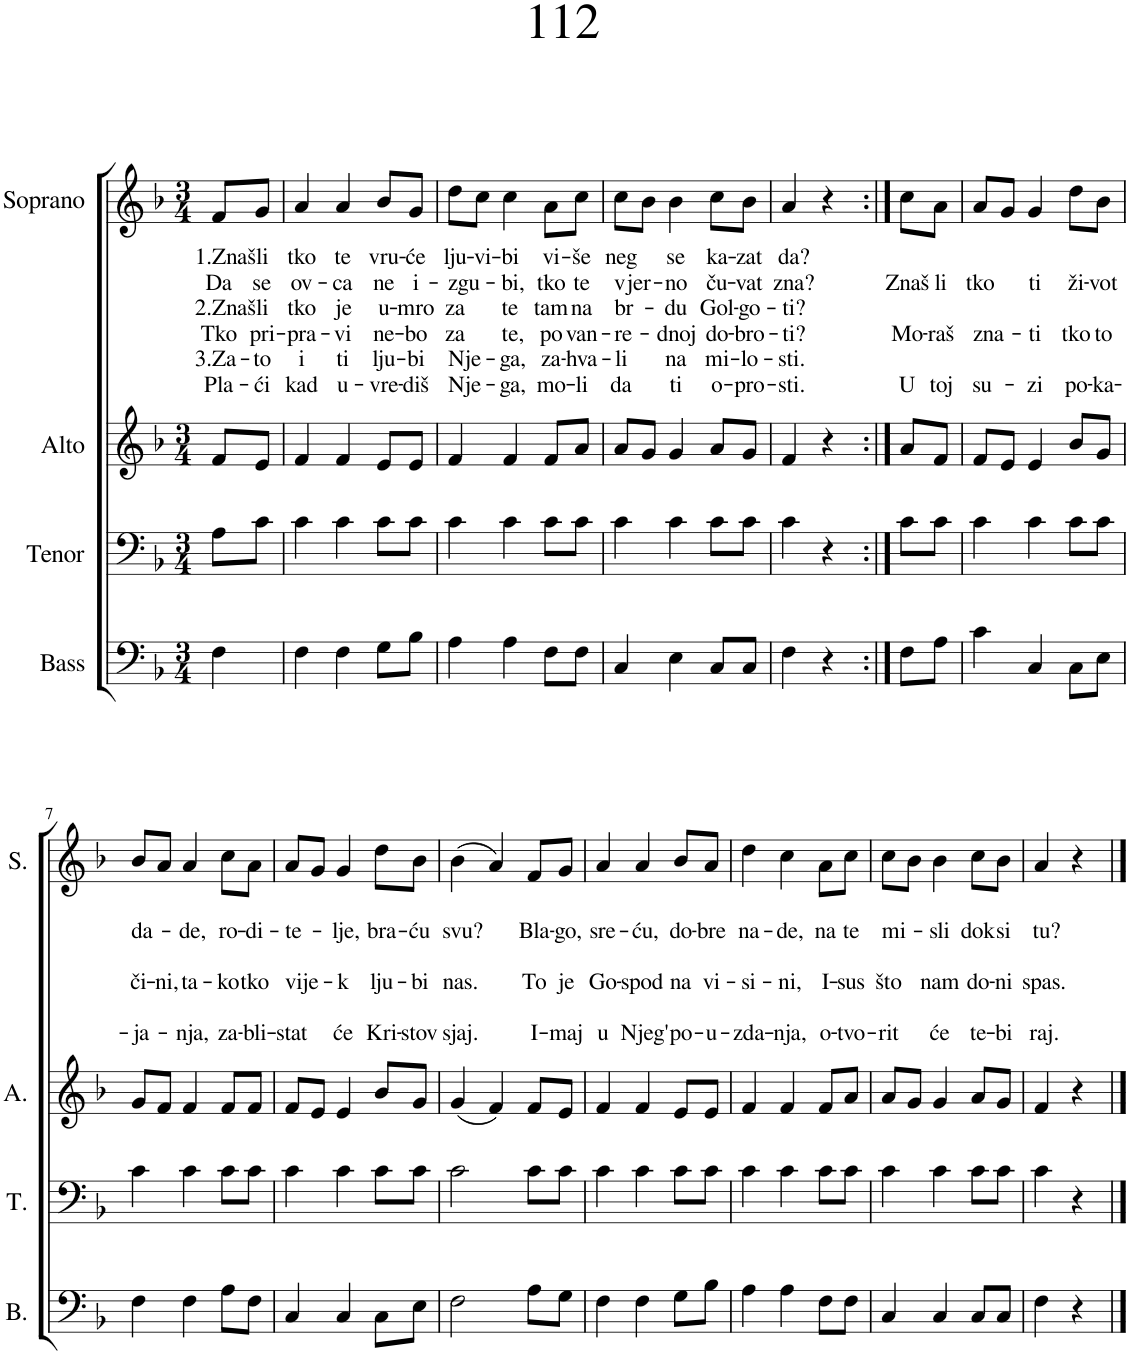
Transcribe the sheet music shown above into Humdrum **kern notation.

**kern	**kern	**kern	**kern	**text	**text	**text	**text	**text	**text
*part4	*part3	*part2	*part1	*part1	*part1	*part1	*part1	*part1	*part1
*staff4	*staff3	*staff2	*staff1	*staff1	*staff1	*staff1	*staff1	*staff1	*staff1
*I"Bass	*I"Tenor	*I"Alto	*I"Soprano	*	*	*	*	*	*
*I'B.	*I'T.	*I'A.	*I'S.	*	*	*	*	*	*
*clefF4	*clefF4	*clefG2	*clefG2	*	*	*	*	*	*
*k[b-]	*k[b-]	*k[b-]	*k[b-]	*	*	*	*	*	*
*M3/4	*M3/4	*M3/4	*M3/4	*	*	*	*	*	*
=	=	=	=	=	=	=	=	=	=
!	!	!	!	!LO:LY:b	!LO:LY:b	!LO:LY:b	!LO:LY:b	!LO:LY:b	!LO:LY:b
4F\	8A\L	8f/L	8f/L	1.Znaš	Da	2.Znaš	Tko	3.Za-	Pla-
!	!	!	!	!LO:LY:b	!LO:LY:b	!LO:LY:b	!LO:LY:b	!LO:LY:b	!LO:LY:b
.	8c\J	8e/J	8g/J	li	se	li	pri-	-to	-ći
=1	=1	=1	=1	=1	=1	=1	=1	=1	=1
!	!	!	!	!LO:LY:b	!LO:LY:b	!LO:LY:b	!LO:LY:b	!LO:LY:b	!LO:LY:b
4F\	4c\	4f/	4a/	tko	ov-	tko	-pra-	i	kad
!	!	!	!	!LO:LY:b	!LO:LY:b	!LO:LY:b	!LO:LY:b	!LO:LY:b	!LO:LY:b
4F\	4c\	4f/	4a/	te	-ca	je	-vi	ti	u-
!	!	!	!	!LO:LY:b	!LO:LY:b	!LO:LY:b	!LO:LY:b	!LO:LY:b	!LO:LY:b
8G\L	8c\L	8e/L	8b-/L	vru-	ne	u-	ne-	lju-	-vre-
!	!	!	!	!LO:LY:b	!LO:LY:b	!LO:LY:b	!LO:LY:b	!LO:LY:b	!LO:LY:b
8B-\J	8c\J	8e/J	8g/J	-će	i-	-mro	-bo	-bi	-diš
=2	=2	=2	=2	=2	=2	=2	=2	=2	=2
!	!	!	!	!LO:LY:b	!LO:LY:b	!LO:LY:b	!LO:LY:b	!LO:LY:b	!LO:LY:b
4A\	4c\	4f/	8dd\L	lju-	-zgu-	za	za	Nje-	Nje-
!	!	!	!	!LO:LY:b	!	!	!	!	!
.	.	.	8cc\J	-vi-	.	.	.	.	.
!	!	!	!	!LO:LY:b	!LO:LY:b	!LO:LY:b	!LO:LY:b	!LO:LY:b	!LO:LY:b
4A\	4c\	4f/	4cc\	-bi	-bi,	te	te,	-ga,	-ga,
!	!	!	!	!LO:LY:b	!LO:LY:b	!LO:LY:b	!LO:LY:b	!LO:LY:b	!LO:LY:b
8F\L	8c\L	8f/L	8a\L	vi-	tko	tam	po	za-	mo-
!	!	!	!	!LO:LY:b	!LO:LY:b	!LO:LY:b	!LO:LY:b	!LO:LY:b	!LO:LY:b
8F\J	8c\J	8a/J	8cc\J	-še	te	na	van-	-hva-	-li
=3	=3	=3	=3	=3	=3	=3	=3	=3	=3
!	!	!	!	!LO:LY:b	!LO:LY:b	!LO:LY:b	!LO:LY:b	!LO:LY:b	!LO:LY:b
4C/	4c\	8a/L	8cc\L	neg	vjer-	br-	-re-	-li	da
.	.	8g/J	8b-\J	.	.	.	.	.	.
!	!	!	!	!LO:LY:b	!LO:LY:b	!LO:LY:b	!LO:LY:b	!LO:LY:b	!LO:LY:b
4E\	4c\	4g/	4b-\	se	-no	-du	-dnoj	na	ti
!	!	!	!	!LO:LY:b	!LO:LY:b	!LO:LY:b	!LO:LY:b	!LO:LY:b	!LO:LY:b
8C/L	8c\L	8a/L	8cc\L	ka-	ču-	Gol-	do-	mi-	o-
!	!	!	!	!LO:LY:b	!LO:LY:b	!LO:LY:b	!LO:LY:b	!LO:LY:b	!LO:LY:b
8C/J	8c\J	8g/J	8b-\J	-zat	-vat	-go-	-bro-	-lo-	-pro-
=4	=4	=4	=4	=4	=4	=4	=4	=4	=4
!	!	!	!	!LO:LY:b	!LO:LY:b	!LO:LY:b	!LO:LY:b	!LO:LY:b	!LO:LY:b
4F\	4c\	4f/	4a/	da?	zna?	-ti?	-ti?	-sti.	-sti.
4r	4r	4r	4r	.	.	.	.	.	.
=5:|!	=5:|!	=5:|!	=5:|!	=5:|!	=5:|!	=5:|!	=5:|!	=5:|!	=5:|!
!	!	!	!	!	!LO:LY:b	!	!LO:LY:b	!	!LO:LY:b
8F\L	8c\L	8a/L	8cc\L	.	Znaš	.	Mo-	.	U
!	!	!	!	!	!LO:LY:b	!	!LO:LY:b	!	!LO:LY:b
8A\J	8c\J	8f/J	8a\J	.	li	.	-raš	.	toj
=6	=6	=6	=6	=6	=6	=6	=6	=6	=6
!	!	!	!	!	!LO:LY:b	!	!LO:LY:b	!	!LO:LY:b
4c\	4c\	8f/L	8a/L	.	tko	.	zna-	.	su-
.	.	8e/J	8g/J	.	.	.	.	.	.
!	!	!	!	!	!LO:LY:b	!	!LO:LY:b	!	!LO:LY:b
4C/	4c\	4e/	4g/	.	ti	.	-ti	.	-zi
!	!	!	!	!	!LO:LY:b	!	!LO:LY:b	!	!LO:LY:b
8C\L	8c\L	8b-/L	8dd\L	.	ži-	.	tko	.	po-
!	!	!	!	!	!LO:LY:b	!	!LO:LY:b	!	!LO:LY:b
8E\J	8c\J	8g/J	8b-\J	.	-vot	.	to	.	-ka-
!!LO:LB:g=z
=7	=7	=7	=7	=7	=7	=7	=7	=7	=7
!	!	!	!	!	!LO:LY:b	!	!LO:LY:b	!	!LO:LY:b
4F\	4c\	8g/L	8b-/L	.	da-	.	či-	.	-ja-
!	!	!	!	!	!	!	!LO:LY:b	!	!
.	.	8f/J	8a/J	.	.	.	ni,	.	.
!	!	!	!	!	!LO:LY:b	!	!LO:LY:b	!	!LO:LY:b
4F\	4c\	4f/	4a/	.	-de,	.	ta-	.	-nja,
!	!	!	!	!	!LO:LY:b	!	!LO:LY:b	!	!LO:LY:b
8A\L	8c\L	8f/L	8cc\L	.	ro-	.	-ko	.	za-
!	!	!	!	!	!LO:LY:b	!	!LO:LY:b	!	!LO:LY:b
8F\J	8c\J	8f/J	8a\J	.	-di-	.	tko	.	-bli-
=8	=8	=8	=8	=8	=8	=8	=8	=8	=8
!	!	!	!	!	!LO:LY:b	!	!LO:LY:b	!	!LO:LY:b
4C/	4c\	8f/L	8a/L	.	-te-	.	vije-	.	-stat
.	.	8e/J	8g/J	.	.	.	.	.	.
!	!	!	!	!	!LO:LY:b	!	!LO:LY:b	!	!LO:LY:b
4C/	4c\	4e/	4g/	.	-lje,	.	-k	.	će
!	!	!	!	!	!LO:LY:b	!	!LO:LY:b	!	!LO:LY:b
8C\L	8c\L	8b-/L	8dd\L	.	bra-	.	lju-	.	Kri-
!	!	!	!	!	!LO:LY:b	!	!LO:LY:b	!	!LO:LY:b
8E\J	8c\J	8g/J	8b-\J	.	-ću	.	-bi	.	-stov
=9	=9	=9	=9	=9	=9	=9	=9	=9	=9
!	!	!	!	!	!LO:LY:b	!	!LO:LY:b	!	!LO:LY:b
2F\	2c\	(4g/	(4b-\	.	svu?	.	nas.	.	sjaj.
.	.	4f/)	4a/)	.	.	.	.	.	.
!	!	!	!	!	!LO:LY:b	!	!LO:LY:b	!	!LO:LY:b
8A\L	8c\L	8f/L	8f/L	.	Bla-	.	To	.	I-
!	!	!	!	!	!LO:LY:b	!	!LO:LY:b	!	!LO:LY:b
8G\J	8c\J	8e/J	8g/J	.	-go,	.	je	.	-maj
=10	=10	=10	=10	=10	=10	=10	=10	=10	=10
!	!	!	!	!	!LO:LY:b	!	!LO:LY:b	!	!LO:LY:b
4F\	4c\	4f/	4a/	.	sre-	.	Go-	.	u
!	!	!	!	!	!LO:LY:b	!	!LO:LY:b	!	!LO:LY:b
4F\	4c\	4f/	4a/	.	-ću,	.	-spod	.	Njeg'
!	!	!	!	!	!LO:LY:b	!	!LO:LY:b	!	!LO:LY:b
8G\L	8c\L	8e/L	8b-/L	.	do-	.	na	.	po-
!	!	!	!	!	!LO:LY:b	!	!LO:LY:b	!	!LO:LY:b
8B-\J	8c\J	8e/J	8a/J	.	-bre	.	vi-	.	-u-
=11	=11	=11	=11	=11	=11	=11	=11	=11	=11
!	!	!	!	!	!LO:LY:b	!	!LO:LY:b	!	!LO:LY:b
4A\	4c\	4f/	4dd\	.	na-	.	-si-	.	-zda-
!	!	!	!	!	!LO:LY:b	!	!LO:LY:b	!	!LO:LY:b
4A\	4c\	4f/	4cc\	.	-de,	.	-ni,	.	-nja,
!	!	!	!	!	!LO:LY:b	!	!LO:LY:b	!	!LO:LY:b
8F\L	8c\L	8f/L	8a\L	.	na	.	I-	.	o-
!	!	!	!	!	!LO:LY:b	!	!LO:LY:b	!	!LO:LY:b
8F\J	8c\J	8a/J	8cc\J	.	te	.	-sus	.	-tvo-
=12	=12	=12	=12	=12	=12	=12	=12	=12	=12
!	!	!	!	!	!LO:LY:b	!	!LO:LY:b	!	!LO:LY:b
4C/	4c\	8a/L	8cc\L	.	mi-	.	što	.	-rit
.	.	8g/J	8b-\J	.	.	.	.	.	.
!	!	!	!	!	!LO:LY:b	!	!LO:LY:b	!	!LO:LY:b
4C/	4c\	4g/	4b-\	.	-sli	.	nam	.	će
!	!	!	!	!	!LO:LY:b	!	!LO:LY:b	!	!LO:LY:b
8C/L	8c\L	8a/L	8cc\L	.	dok	.	do-	.	te-
!	!	!	!	!	!LO:LY:b	!	!LO:LY:b	!	!LO:LY:b
8C/J	8c\J	8g/J	8b-\J	.	si	.	-ni	.	-bi
=13	=13	=13	=13	=13	=13	=13	=13	=13	=13
!	!	!	!	!	!LO:LY:b	!	!LO:LY:b	!	!LO:LY:b
4F\	4c\	4f/	4a/	.	tu?	.	spas.	.	raj.
4r	4r	4r	4r	.	.	.	.	.	.
==	==	==	==	==	==	==	==	==	==
*-	*-	*-	*-	*-	*-	*-	*-	*-	*-
